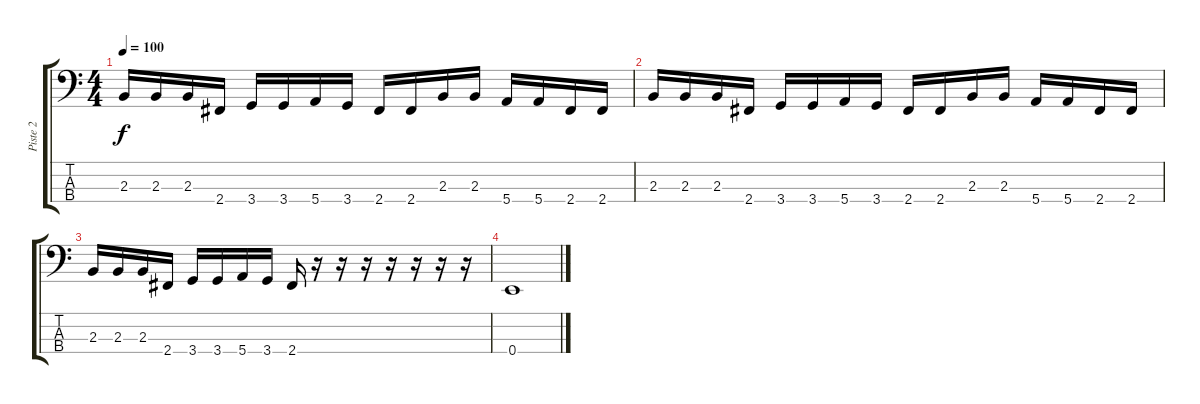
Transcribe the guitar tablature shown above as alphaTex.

\track ("Piste 2" "Piste 2") {instrument acousticbass}
\staff {score tabs}
\tuning (G2 D2 A1 E1) {hide}
\ts (4 4)
\tempo 100
\clef f4
\ks c
2.3.16{dy f} 2.3.16 2.3.16 2.4.16 3.4.16 3.4.16 5.4.16 3.4.16 2.4.16 2.4.16 2.3.16 2.3.16 5.4.16 5.4.16 2.4.16 2.4.16 |
2.3.16 2.3.16 2.3.16 2.4.16 3.4.16 3.4.16 5.4.16 3.4.16 2.4.16 2.4.16 2.3.16 2.3.16 5.4.16 5.4.16 2.4.16 2.4.16 |
2.3.16 2.3.16 2.3.16 2.4.16 3.4.16 3.4.16 5.4.16 3.4.16 2.4.16 r.16 r.16 r.16 r.16 r.16 r.16 r.16 |
0.4.1
